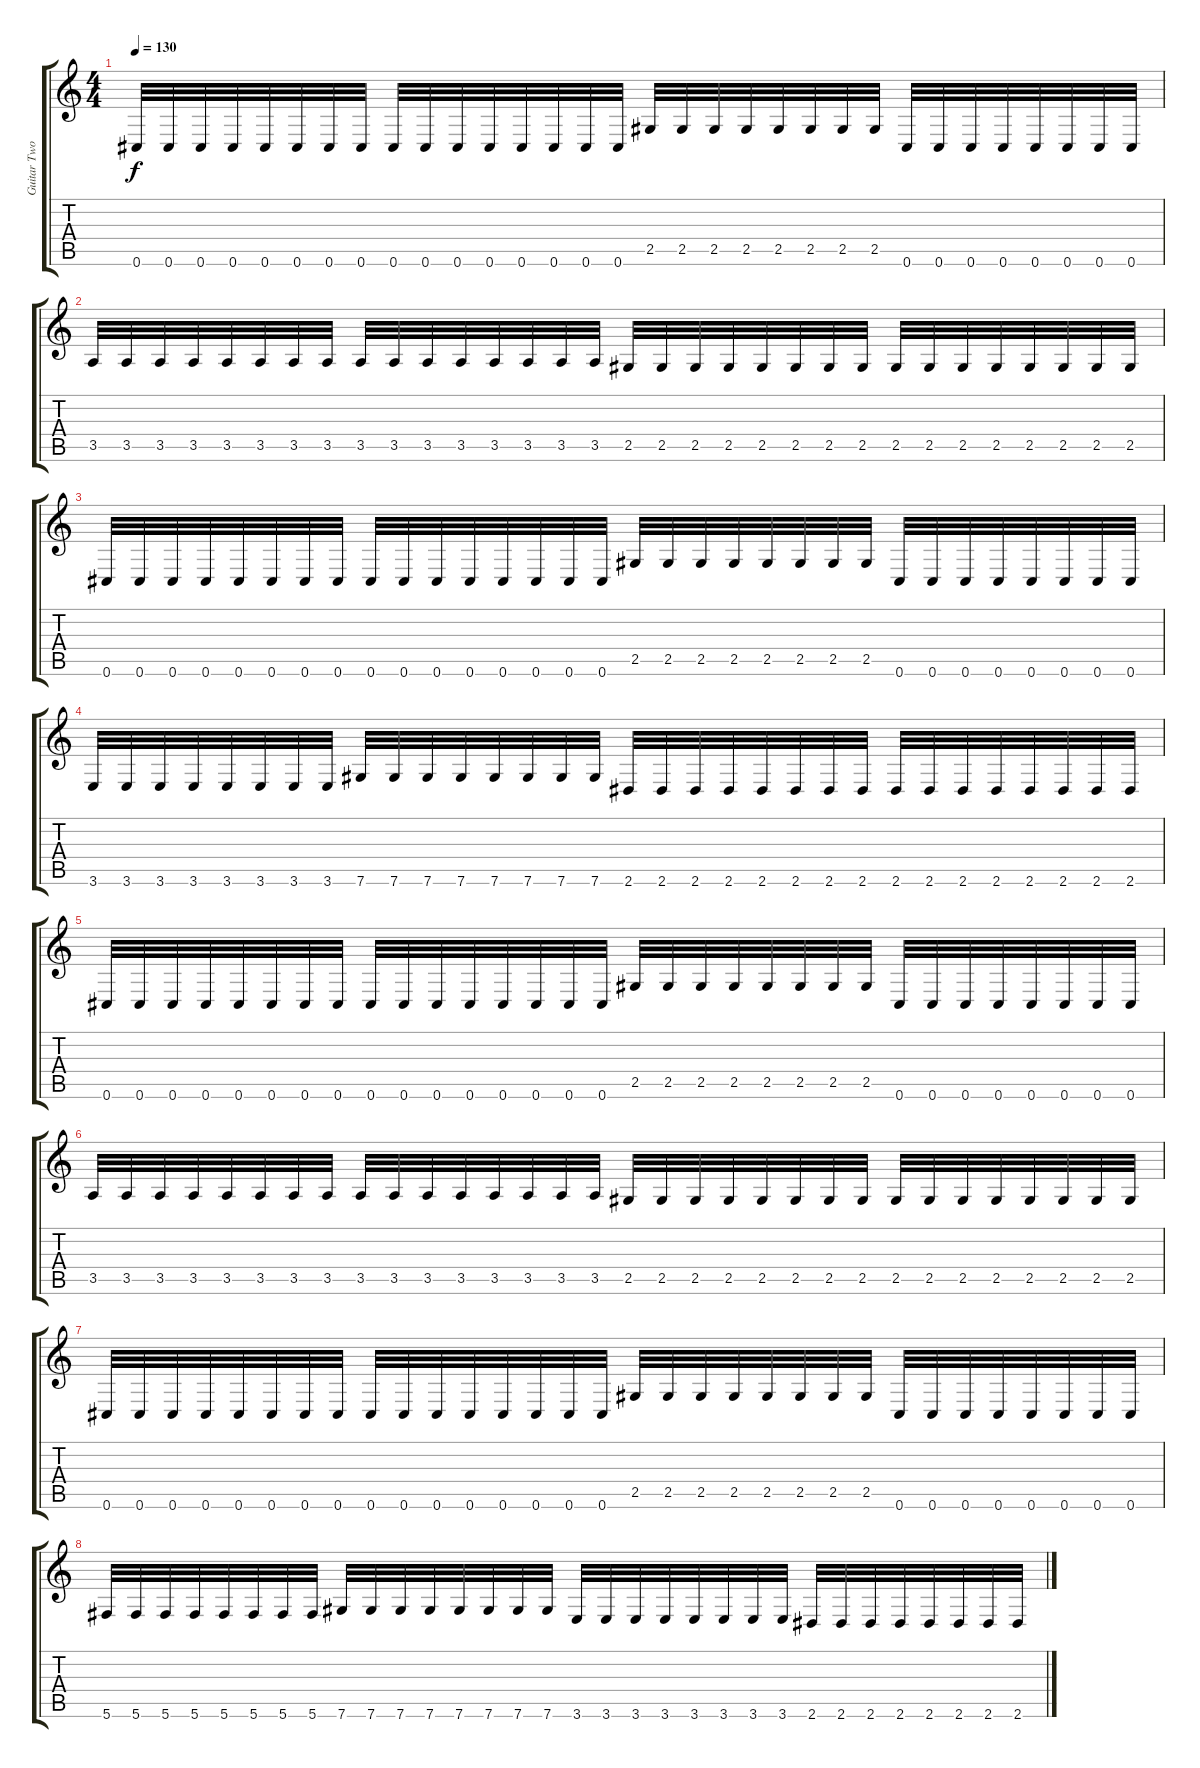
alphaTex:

\track ("Guitar Two" "Guitar Two") {instrument distortionguitar}
\staff {score tabs}
\tuning (Db4 Ab3 E3 B2 Gb2 Db2) {hide}
\ts (4 4)
\tempo 130
\clef g2
\ks c
0.6.32{dy f} 0.6.32 0.6.32 0.6.32 0.6.32 0.6.32 0.6.32 0.6.32 0.6.32 0.6.32 0.6.32 0.6.32 0.6.32 0.6.32 0.6.32 0.6.32 2.5.32 2.5.32 2.5.32 2.5.32 2.5.32 2.5.32 2.5.32 2.5.32 0.6.32 0.6.32 0.6.32 0.6.32 0.6.32 0.6.32 0.6.32 0.6.32 |
3.5.32 3.5.32 3.5.32 3.5.32 3.5.32 3.5.32 3.5.32 3.5.32 3.5.32 3.5.32 3.5.32 3.5.32 3.5.32 3.5.32 3.5.32 3.5.32 2.5.32 2.5.32 2.5.32 2.5.32 2.5.32 2.5.32 2.5.32 2.5.32 2.5.32 2.5.32 2.5.32 2.5.32 2.5.32 2.5.32 2.5.32 2.5.32 |
0.6.32 0.6.32 0.6.32 0.6.32 0.6.32 0.6.32 0.6.32 0.6.32 0.6.32 0.6.32 0.6.32 0.6.32 0.6.32 0.6.32 0.6.32 0.6.32 2.5.32 2.5.32 2.5.32 2.5.32 2.5.32 2.5.32 2.5.32 2.5.32 0.6.32 0.6.32 0.6.32 0.6.32 0.6.32 0.6.32 0.6.32 0.6.32 |
3.6.32 3.6.32 3.6.32 3.6.32 3.6.32 3.6.32 3.6.32 3.6.32 7.6.32 7.6.32 7.6.32 7.6.32 7.6.32 7.6.32 7.6.32 7.6.32 2.6.32 2.6.32 2.6.32 2.6.32 2.6.32 2.6.32 2.6.32 2.6.32 2.6.32 2.6.32 2.6.32 2.6.32 2.6.32 2.6.32 2.6.32 2.6.32 |
0.6.32 0.6.32 0.6.32 0.6.32 0.6.32 0.6.32 0.6.32 0.6.32 0.6.32 0.6.32 0.6.32 0.6.32 0.6.32 0.6.32 0.6.32 0.6.32 2.5.32 2.5.32 2.5.32 2.5.32 2.5.32 2.5.32 2.5.32 2.5.32 0.6.32 0.6.32 0.6.32 0.6.32 0.6.32 0.6.32 0.6.32 0.6.32 |
3.5.32 3.5.32 3.5.32 3.5.32 3.5.32 3.5.32 3.5.32 3.5.32 3.5.32 3.5.32 3.5.32 3.5.32 3.5.32 3.5.32 3.5.32 3.5.32 2.5.32 2.5.32 2.5.32 2.5.32 2.5.32 2.5.32 2.5.32 2.5.32 2.5.32 2.5.32 2.5.32 2.5.32 2.5.32 2.5.32 2.5.32 2.5.32 |
0.6.32 0.6.32 0.6.32 0.6.32 0.6.32 0.6.32 0.6.32 0.6.32 0.6.32 0.6.32 0.6.32 0.6.32 0.6.32 0.6.32 0.6.32 0.6.32 2.5.32 2.5.32 2.5.32 2.5.32 2.5.32 2.5.32 2.5.32 2.5.32 0.6.32 0.6.32 0.6.32 0.6.32 0.6.32 0.6.32 0.6.32 0.6.32 |
5.6.32 5.6.32 5.6.32 5.6.32 5.6.32 5.6.32 5.6.32 5.6.32 7.6.32 7.6.32 7.6.32 7.6.32 7.6.32 7.6.32 7.6.32 7.6.32 3.6.32 3.6.32 3.6.32 3.6.32 3.6.32 3.6.32 3.6.32 3.6.32 2.6.32 2.6.32 2.6.32 2.6.32 2.6.32 2.6.32 2.6.32 2.6.32
